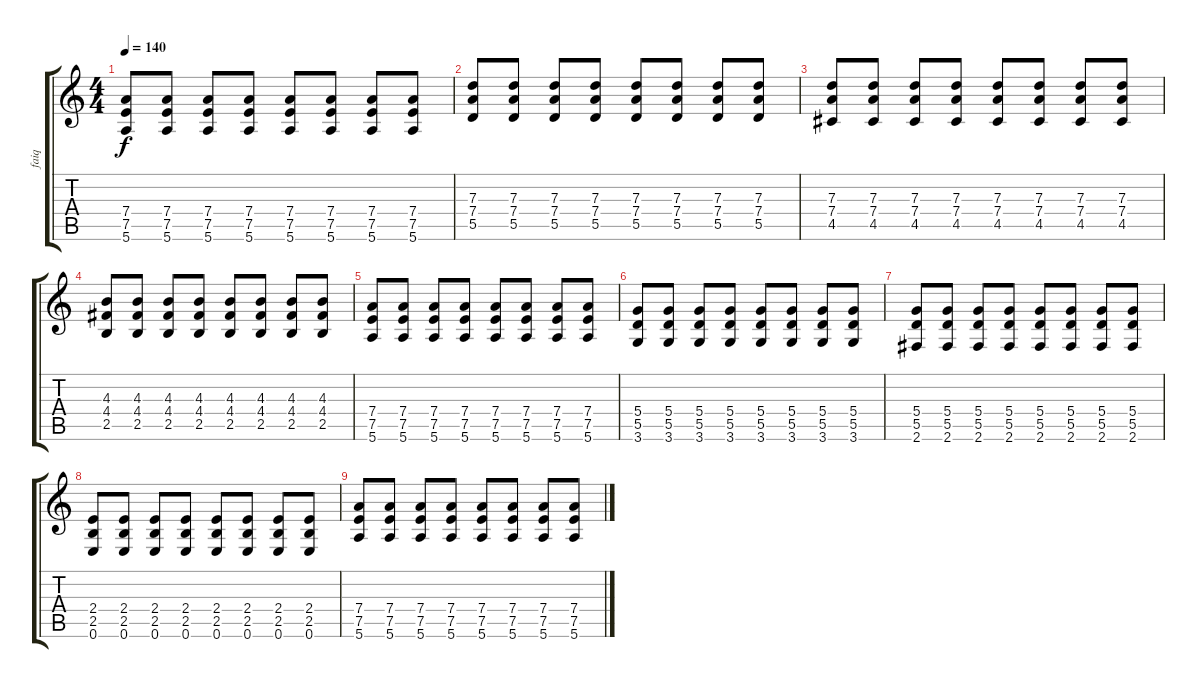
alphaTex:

\track ("faiq" "faiq") {instrument distortionguitar}
\staff {score tabs}
\tuning (E4 B3 G3 D3 A2 E2) {hide}
\ts (4 4)
\tempo 140
\clef g2
\ks c
(7.4 7.5 5.6).8{dy f} (7.4 7.5 5.6).8 (7.4 7.5 5.6).8 (7.4 7.5 5.6).8 (7.4 7.5 5.6).8 (7.4 7.5 5.6).8 (7.4 7.5 5.6).8 (7.4 7.5 5.6).8 |
(7.3 7.4 5.5).8 (7.3 7.4 5.5).8 (7.3 7.4 5.5).8 (7.3 7.4 5.5).8 (7.3 7.4 5.5).8 (7.3 7.4 5.5).8 (7.3 7.4 5.5).8 (7.3 7.4 5.5).8 |
(7.3 7.4 4.5).8 (7.3 7.4 4.5).8 (7.3 7.4 4.5).8 (7.3 7.4 4.5).8 (7.3 7.4 4.5).8 (7.3 7.4 4.5).8 (7.3 7.4 4.5).8 (7.3 7.4 4.5).8 |
(4.3 4.4 2.5).8 (4.3 4.4 2.5).8 (4.3 4.4 2.5).8 (4.3 4.4 2.5).8 (4.3 4.4 2.5).8 (4.3 4.4 2.5).8 (4.3 4.4 2.5).8 (4.3 4.4 2.5).8 |
(7.4 7.5 5.6).8 (7.4 7.5 5.6).8 (7.4 7.5 5.6).8 (7.4 7.5 5.6).8 (7.4 7.5 5.6).8 (7.4 7.5 5.6).8 (7.4 7.5 5.6).8 (7.4 7.5 5.6).8 |
(5.4 5.5 3.6).8 (5.4 5.5 3.6).8 (5.4 5.5 3.6).8 (5.4 5.5 3.6).8 (5.4 5.5 3.6).8 (5.4 5.5 3.6).8 (5.4 5.5 3.6).8 (5.4 5.5 3.6).8 |
(5.4 5.5 2.6).8 (5.4 5.5 2.6).8 (5.4 5.5 2.6).8 (5.4 5.5 2.6).8 (5.4 5.5 2.6).8 (5.4 5.5 2.6).8 (5.4 5.5 2.6).8 (5.4 5.5 2.6).8 |
(2.4 2.5 0.6).8 (2.4 2.5 0.6).8 (2.4 2.5 0.6).8 (2.4 2.5 0.6).8 (2.4 2.5 0.6).8 (2.4 2.5 0.6).8 (2.4 2.5 0.6).8 (2.4 2.5 0.6).8 |
(7.4 7.5 5.6).8 (7.4 7.5 5.6).8 (7.4 7.5 5.6).8 (7.4 7.5 5.6).8 (7.4 7.5 5.6).8 (7.4 7.5 5.6).8 (7.4 7.5 5.6).8 (7.4 7.5 5.6).8
